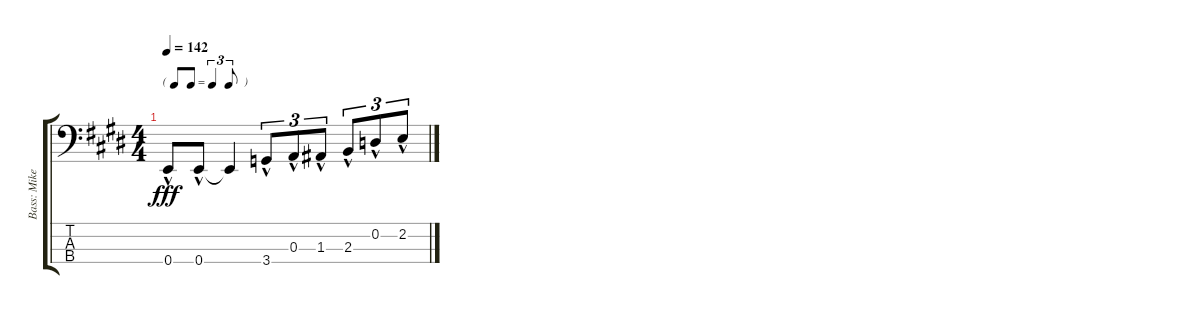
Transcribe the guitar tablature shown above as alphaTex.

\track ("Bass: Mike" "Bass: Mike") {instrument electricbassfinger}
\staff {score tabs}
\tuning (G2 D2 A1 E1) {hide}
\ts (4 4)
\tf triplet8th
\tempo 142
\clef f4
\ks e
0.4{hac}.8{dy fff} 0.4{hac}.8 0.4{t}.4 3.4{hac}.8{tu (3 2)} 0.3{hac}.8{tu (3 2)} 1.3{hac}.8{tu (3 2)} 2.3{hac}.8{tu (3 2)} 0.2{hac}.8{tu (3 2)} 2.2{hac}.8{tu (3 2)}
